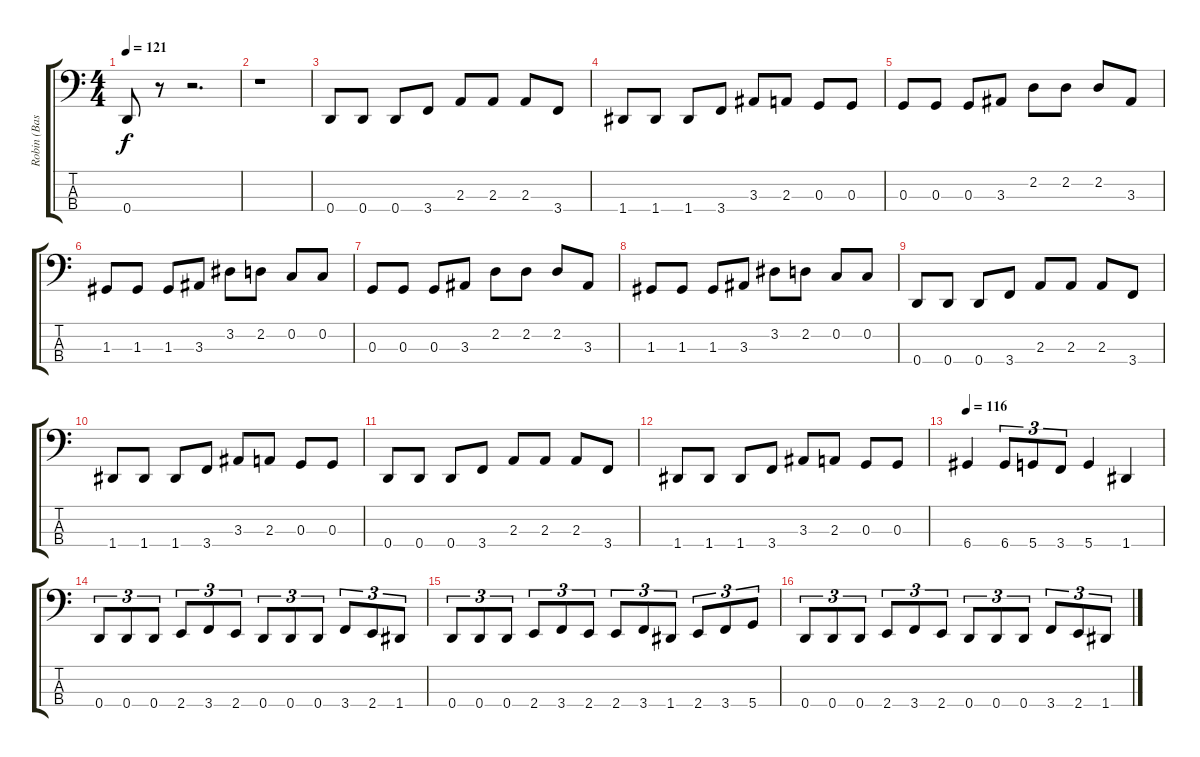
\track ("Robin (Bass)" "Robin (Bas") {instrument electricbasspick}
\staff {score tabs}
\tuning (F2 C2 G1 D1) {hide}
\ts (4 4)
\tempo 121
\clef f4
\ks c
0.4.8{dy f} r.8 r.2{d} |
r.1 |
0.4.8 0.4.8 0.4.8 3.4.8 2.3.8 2.3.8 2.3.8 3.4.8 |
1.4.8 1.4.8 1.4.8 3.4.8 3.3.8 2.3.8 0.3.8 0.3.8 |
0.3.8 0.3.8 0.3.8 3.3.8 2.2.8 2.2.8 2.2.8 3.3.8 |
1.3.8 1.3.8 1.3.8 3.3.8 3.2.8 2.2.8 0.2.8 0.2.8 |
0.3.8 0.3.8 0.3.8 3.3.8 2.2.8 2.2.8 2.2.8 3.3.8 |
1.3.8 1.3.8 1.3.8 3.3.8 3.2.8 2.2.8 0.2.8 0.2.8 |
0.4.8 0.4.8 0.4.8 3.4.8 2.3.8 2.3.8 2.3.8 3.4.8 |
1.4.8 1.4.8 1.4.8 3.4.8 3.3.8 2.3.8 0.3.8 0.3.8 |
0.4.8 0.4.8 0.4.8 3.4.8 2.3.8 2.3.8 2.3.8 3.4.8 |
1.4.8 1.4.8 1.4.8 3.4.8 3.3.8 2.3.8 0.3.8 0.3.8 |
\tempo 116
6.4.4 6.4.8{tu (3 2)} 5.4.8{tu (3 2)} 3.4.8{tu (3 2)} 5.4.4 1.4.4 |
0.4.8{tu (3 2)} 0.4.8{tu (3 2)} 0.4.8{tu (3 2)} 2.4.8{tu (3 2)} 3.4.8{tu (3 2)} 2.4.8{tu (3 2)} 0.4.8{tu (3 2)} 0.4.8{tu (3 2)} 0.4.8{tu (3 2)} 3.4.8{tu (3 2)} 2.4.8{tu (3 2)} 1.4.8{tu (3 2)} |
0.4.8{tu (3 2)} 0.4.8{tu (3 2)} 0.4.8{tu (3 2)} 2.4.8{tu (3 2)} 3.4.8{tu (3 2)} 2.4.8{tu (3 2)} 2.4.8{tu (3 2)} 3.4.8{tu (3 2)} 1.4.8{tu (3 2)} 2.4.8{tu (3 2)} 3.4.8{tu (3 2)} 5.4.8{tu (3 2)} |
0.4.8{tu (3 2)} 0.4.8{tu (3 2)} 0.4.8{tu (3 2)} 2.4.8{tu (3 2)} 3.4.8{tu (3 2)} 2.4.8{tu (3 2)} 0.4.8{tu (3 2)} 0.4.8{tu (3 2)} 0.4.8{tu (3 2)} 3.4.8{tu (3 2)} 2.4.8{tu (3 2)} 1.4.8{tu (3 2)}
